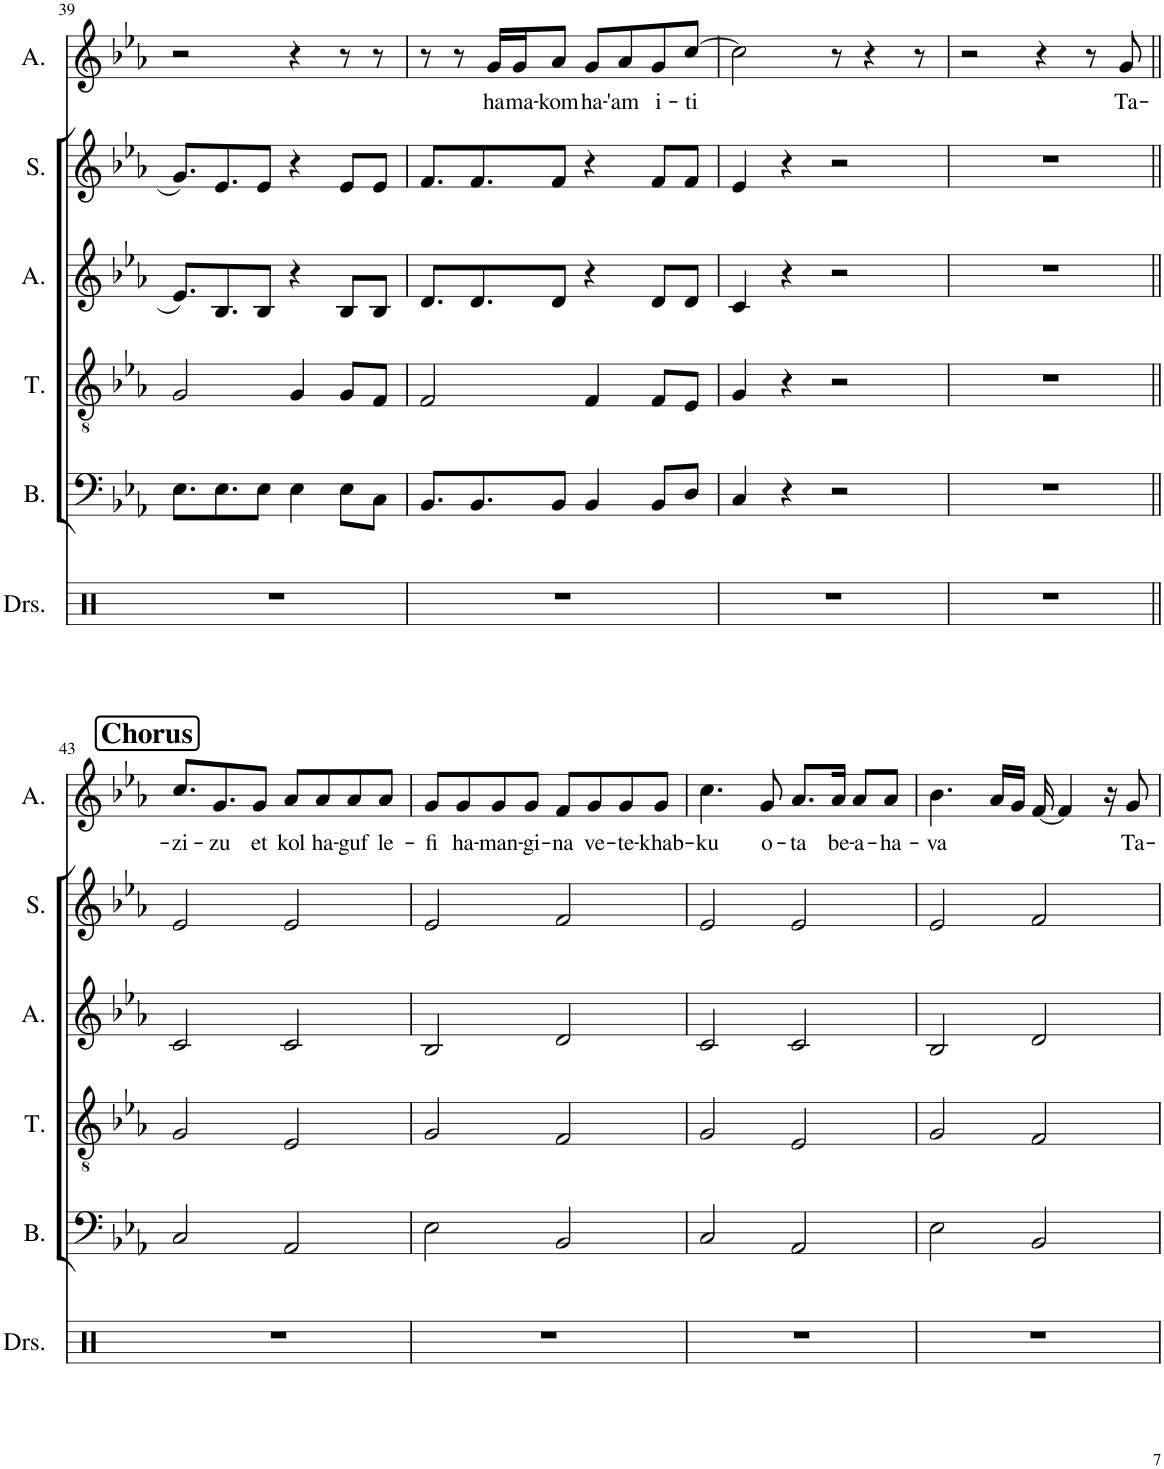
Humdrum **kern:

**kern	**kern	**kern	**kern	**kern	**kern	**text
*part6	*part5	*part4	*part3	*part2	*part1	*part1
*staff6	*staff5	*staff4	*staff3	*staff2	*staff1	*staff1
*I"Drumset	*I"Bass	*I"Tenor	*I"Alto	*I"Soprano	*I"Alto	*
*I'Drs.	*I'B.	*I'T.	*I'A.	*I'S.	*I'A.	*
!!LO:PB:g=z
*clefX	*clefF4	*clefGv2	*clefG2	*clefG2	*clefG2	*
*k[b-e-a-]	*k[b-e-a-]	*k[b-e-a-]	*k[b-e-a-]	*k[b-e-a-]	*k[b-e-a-]	*
*M4/4	*M4/4	*M4/4	*M4/4	*M4/4	*M4/4	*
=39	=39	=39	=39	=39	=39	=39
1r	8.E-\L	2G/	8.e-/L	8.g/L	2r	.
.	8.E-\	.	8.B-/	8.e-/	.	.
.	8E-\J	.	8B-/J	8e-/J	.	.
.	4E-\	4G/	4r	4r	4r	.
.	8E-\L	8G/L	8B-/L	8e-/L	8r	.
.	8C\J	8F/J	8B-/J	8e-/J	8r	.
=40	=40	=40	=40	=40	=40	=40
1r	8.BB-/L	2F/	8.d/L	8.f/L	8r	.
.	.	.	.	.	8r	.
.	8.BB-/	.	8.d/	8.f/	.	.
!	!	!	!	!	!	!LO:LY:b
.	.	.	.	.	16g/LL	ha
!	!	!	!	!	!	!LO:LY:b
.	.	.	.	.	16g/J	ma-
!	!	!	!	!	!	!LO:LY:b
.	8BB-/J	.	8d/J	8f/J	8a-/J	-kom
!	!	!	!	!	!	!LO:LY:b
.	4BB-/	4F/	4r	4r	8g/L	ha-
!	!	!	!	!	!	!LO:LY:b
.	.	.	.	.	8a-/	-'am
!	!	!	!	!	!	!LO:LY:b
.	8BB-/L	8F/L	8d/L	8f/L	8g/	i-
!	!	!	!	!	!	!LO:LY:b
.	8D/J	8E-/J	8d/J	8f/J	[8cc/J	-ti
=41	=41	=41	=41	=41	=41	=41
1r	4C/	4G/	4c/	4e-/	2cc\]	.
.	4r	4r	4r	4r	.	.
.	2r	2r	2r	2r	8r	.
.	.	.	.	.	4r	.
.	.	.	.	.	8r	.
=42	=42	=42	=42	=42	=42	=42
1r	1r	1r	1r	1r	2r	.
.	.	.	.	.	4r	.
.	.	.	.	.	8r	.
!	!	!	!	!	!	!LO:LY:b
.	.	.	.	.	8g/	Ta-
!!LO:LB:g=z
!!LO:REH:place=s1:a:B:cj:fs=14:t=Chorus
=43||	=43||	=43||	=43||	=43||	=43||	=43||
!	!	!	!	!	!	!LO:LY:b
1r	2C/	2G/	2c/	2e-/	8.cc/L	-zi-
!	!	!	!	!	!	!LO:LY:b
.	.	.	.	.	8.g/	-zu
!	!	!	!	!	!	!LO:LY:b
.	.	.	.	.	8g/J	et
!	!	!	!	!	!	!LO:LY:b
.	2AA-/	2E-/	2c/	2e-/	8a-/L	kol
!	!	!	!	!	!	!LO:LY:b
.	.	.	.	.	8a-/	ha-
!	!	!	!	!	!	!LO:LY:b
.	.	.	.	.	8a-/	-guf
!	!	!	!	!	!	!LO:LY:b
.	.	.	.	.	8a-/J	le-
=44	=44	=44	=44	=44	=44	=44
!	!	!	!	!	!	!LO:LY:b
1r	2E-\	2G/	2B-/	2e-/	8g/L	-fi
!	!	!	!	!	!	!LO:LY:b
.	.	.	.	.	8g/	ha-
!	!	!	!	!	!	!LO:LY:b
.	.	.	.	.	8g/	-man-
!	!	!	!	!	!	!LO:LY:b
.	.	.	.	.	8g/J	-gi-
!	!	!	!	!	!	!LO:LY:b
.	2BB-/	2F/	2d/	2f/	8f/L	-na
!	!	!	!	!	!	!LO:LY:b
.	.	.	.	.	8g/	ve-
!	!	!	!	!	!	!LO:LY:b
.	.	.	.	.	8g/	-te-
!	!	!	!	!	!	!LO:LY:b
.	.	.	.	.	8g/J	-khab-
=45	=45	=45	=45	=45	=45	=45
!	!	!	!	!	!	!LO:LY:b
1r	2C/	2G/	2c/	2e-/	4.cc\	-ku
!	!	!	!	!	!	!LO:LY:b
.	.	.	.	.	8g/	o-
!	!	!	!	!	!	!LO:LY:b
.	2AA-/	2E-/	2c/	2e-/	8.a-/L	-ta
!	!	!	!	!	!	!LO:LY:b
.	.	.	.	.	16a-/Jk	be-
!	!	!	!	!	!	!LO:LY:b
.	.	.	.	.	8a-/L	-a-
!	!	!	!	!	!	!LO:LY:b
.	.	.	.	.	8a-/J	-ha-
=46	=46	=46	=46	=46	=46	=46
!	!	!	!	!	!	!LO:LY:b
1r	2E-\	2G/	2B-/	2e-/	4.b-\	-va
.	.	.	.	.	16a-/LL	.
.	.	.	.	.	16g/JJ	.
.	2BB-/	2F/	2d/	2f/	[16f/	.
.	.	.	.	.	4f/]	.
.	.	.	.	.	16r	.
!	!	!	!	!	!	!LO:LY:b
.	.	.	.	.	8g/	Ta-
=	=	=	=	=	=	=
*-	*-	*-	*-	*-	*-	*-
